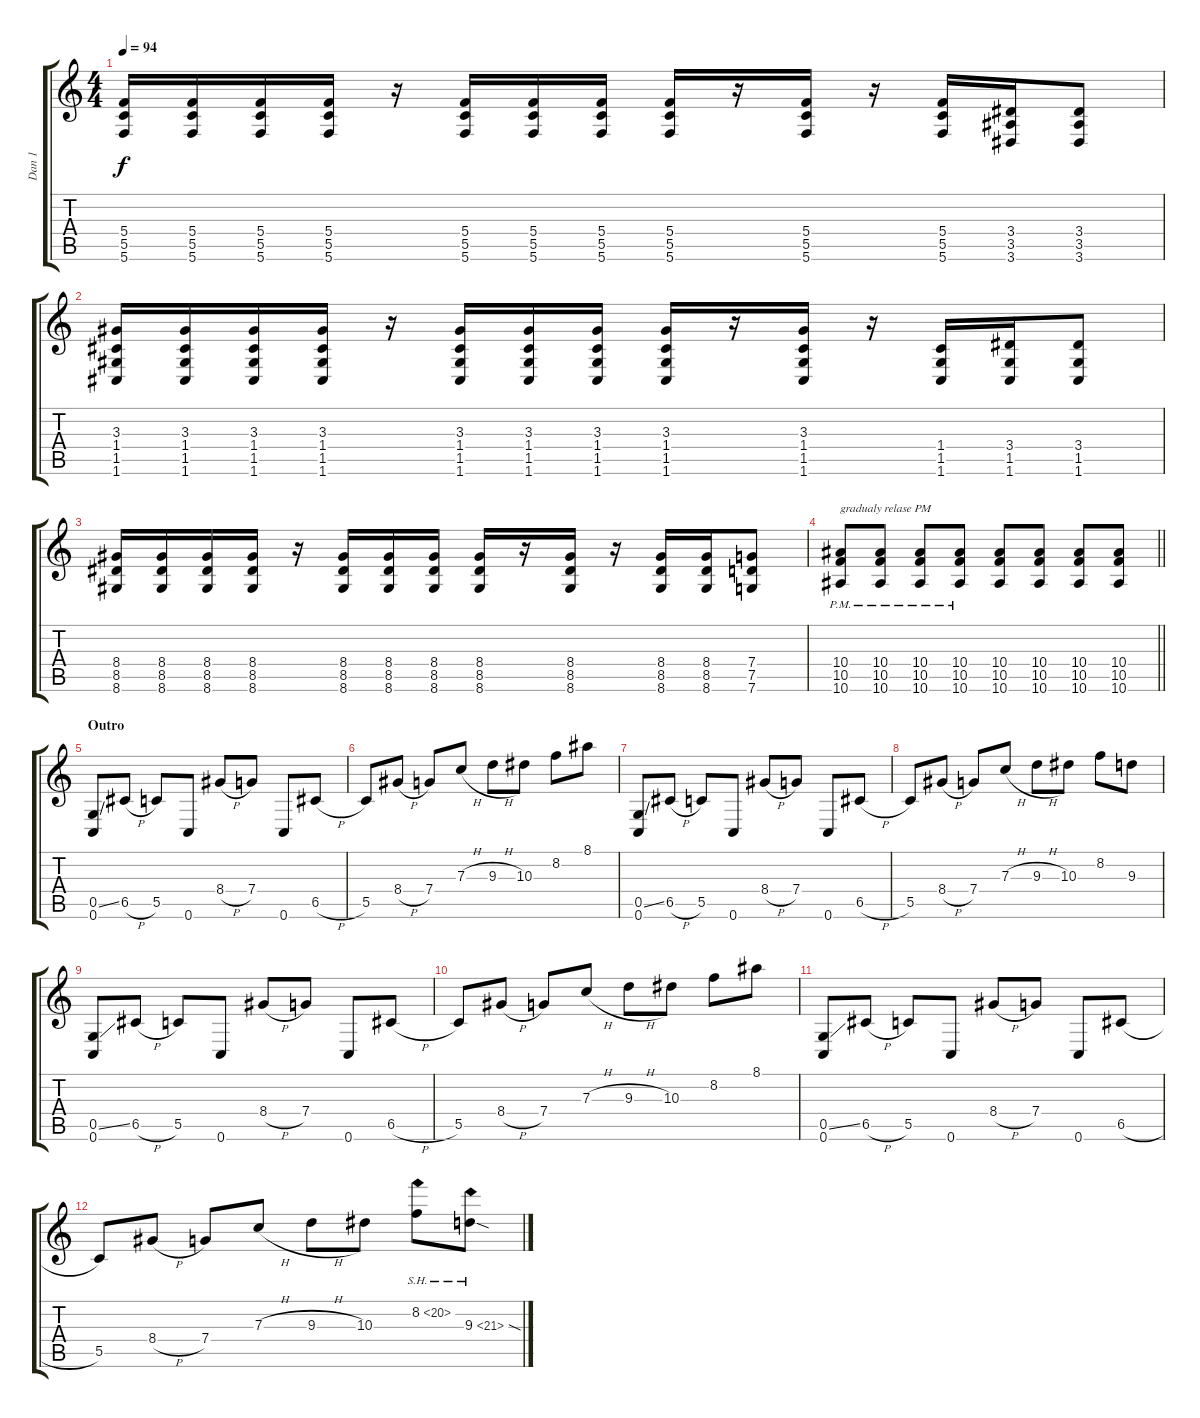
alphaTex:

\track ("Dan 1" "Dan 1") {instrument distortionguitar}
\staff {score tabs}
\tuning (D4 A3 F3 C3 G2 C2) {hide}
\ts (4 4)
\tempo 94
\clef g2
\ks c
(5.4 5.5 5.6).16{dy f} (5.4 5.5 5.6).16 (5.4 5.5 5.6).16 (5.4 5.5 5.6).16 r.16 (5.4 5.5 5.6).16 (5.4 5.5 5.6).16 (5.4 5.5 5.6).16 (5.4 5.5 5.6).16 r.16 (5.4 5.5 5.6).16 r.16 (5.4 5.5 5.6).16 (3.4 3.5 3.6).16 (3.4 3.5 3.6).8 |
(3.3 1.4 1.5 1.6).16 (3.3 1.4 1.5 1.6).16 (3.3 1.4 1.5 1.6).16 (3.3 1.4 1.5 1.6).16 r.16 (3.3 1.4 1.5 1.6).16 (3.3 1.4 1.5 1.6).16 (3.3 1.4 1.5 1.6).16 (3.3 1.4 1.5 1.6).16 r.16 (3.3 1.4 1.5 1.6).16 r.16 (1.4 1.5 1.6).16 (3.4 1.5 1.6).16 (3.4 1.5 1.6).8 |
(8.4 8.5 8.6).16 (8.4 8.5 8.6).16 (8.4 8.5 8.6).16 (8.4 8.5 8.6).16 r.16 (8.4 8.5 8.6).16 (8.4 8.5 8.6).16 (8.4 8.5 8.6).16 (8.4 8.5 8.6).16 r.16 (8.4 8.5 8.6).16 r.16 (8.4 8.5 8.6).16 (8.4 8.5 8.6).16 (7.4 7.5 7.6).8 |
\barLineRight lightlight
(10.4{pm} 10.5{pm} 10.6{pm}).8{txt "gradualy relase PM"} (10.4{pm} 10.5{pm} 10.6{pm}).8 (10.4{pm} 10.5{pm} 10.6{pm}).8 (10.4{pm} 10.5{pm} 10.6{pm}).8 (10.4 10.5 10.6).8 (10.4 10.5 10.6).8 (10.4 10.5 10.6).8 (10.4 10.5 10.6).8 |
\section ("" "Outro")
(0.5{ss} 0.6).8 6.5{h}.8 5.5.8 0.6.8 8.4{h}.8 7.4.8 0.6.8 6.5{h}.8 |
5.5.8 8.4{h}.8 7.4.8 7.3{h}.8 9.3{h}.8 10.3.8 8.2.8 8.1.8 |
(0.5{ss} 0.6).8 6.5{h}.8 5.5.8 0.6.8 8.4{h}.8 7.4.8 0.6.8 6.5{h}.8 |
5.5.8 8.4{h}.8 7.4.8 7.3{h}.8 9.3{h}.8 10.3.8 8.2.8 9.3.8 |
(0.5{ss} 0.6).8 6.5{h}.8 5.5.8 0.6.8 8.4{h}.8 7.4.8 0.6.8 6.5{h}.8 |
5.5.8 8.4{h}.8 7.4.8 7.3{h}.8 9.3{h}.8 10.3.8 8.2.8 8.1.8 |
(0.5{ss} 0.6).8 6.5{h}.8 5.5.8 0.6.8 8.4{h}.8 7.4.8 0.6.8 6.5{h}.8 |
5.5.8 8.4{h}.8 7.4.8 7.3{h}.8 9.3{h}.8 10.3.8 8.2{sh 12}.8 9.3{sh 12 sod}.8
